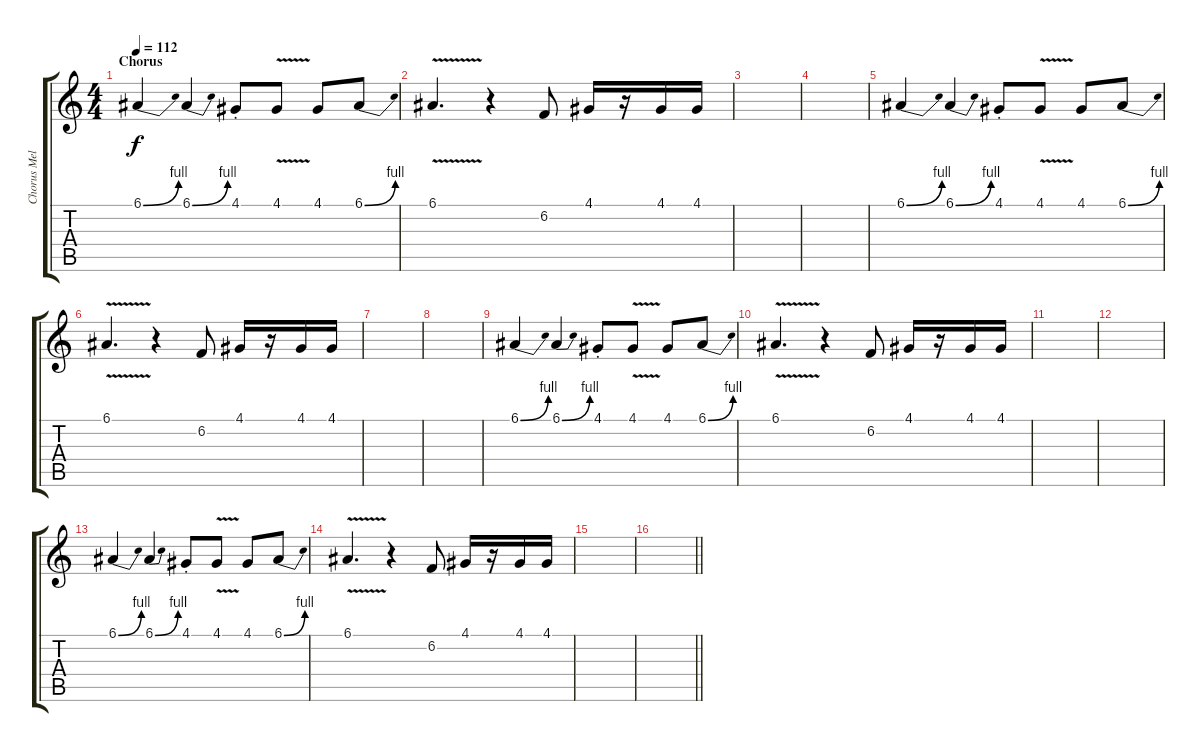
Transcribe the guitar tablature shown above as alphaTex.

\track ("Chorus Melody" "Chorus Mel") {instrument sopranosax}
\staff {score tabs}
\tuning (E4 B3 G3 D3 A2 E2) {hide}
\ts (4 4)
\section ("" "Chorus")
\tempo 112
\clef g2
\ks c
6.1{be (bend 0 0 60 4)}.4{dy f} 6.1{be (bend 0 0 60 4)}.4 4.1{st}.8 4.1{v}.8 4.1.8 6.1{be (bend 0 0 60 4)}.8 |
6.1{v}.4{d} r.4 6.2.8 4.1.16 r.16 4.1.16 4.1.16 |
|
|
6.1{be (bend 0 0 60 4)}.4 6.1{be (bend 0 0 60 4)}.4 4.1{st}.8 4.1{v}.8 4.1.8 6.1{be (bend 0 0 60 4)}.8 |
6.1{v}.4{d} r.4 6.2.8 4.1.16 r.16 4.1.16 4.1.16 |
|
|
6.1{be (bend 0 0 60 4)}.4 6.1{be (bend 0 0 60 4)}.4 4.1{st}.8 4.1{v}.8 4.1.8 6.1{be (bend 0 0 60 4)}.8 |
6.1{v}.4{d} r.4 6.2.8 4.1.16 r.16 4.1.16 4.1.16 |
|
|
6.1{be (bend 0 0 60 4)}.4 6.1{be (bend 0 0 60 4)}.4 4.1{st}.8 4.1{v}.8 4.1.8 6.1{be (bend 0 0 60 4)}.8 |
6.1{v}.4{d} r.4 6.2.8 4.1.16 r.16 4.1.16 4.1.16 |
|
\barLineRight lightlight
